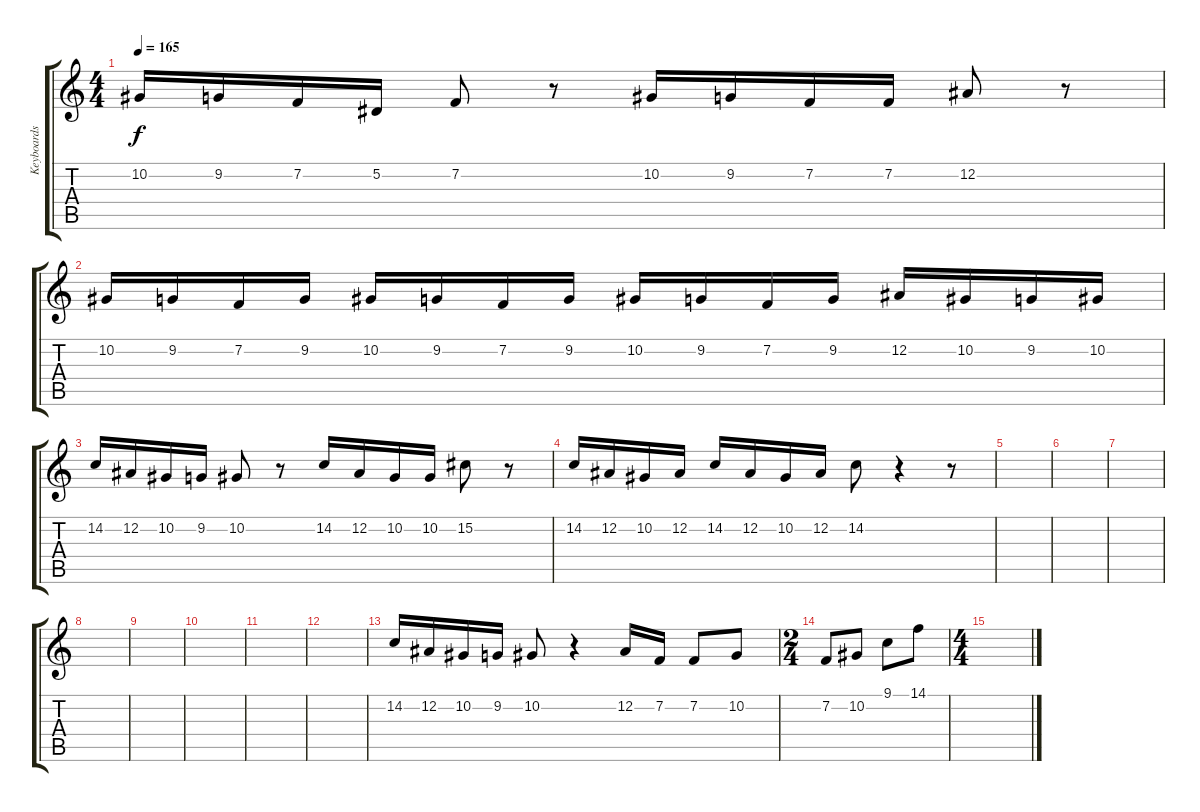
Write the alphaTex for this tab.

\track ("Keyboards" "Keyboards") {instrument stringensemble1}
\staff {score tabs}
\tuning (Eb4 Bb3 Gb3 Db3 Ab2 Eb2) {hide}
\ts (4 4)
\tempo 165
\clef g2
\ks c
10.2.16{dy f} 9.2.16 7.2.16 5.2.16 7.2.8 r.8 10.2.16 9.2.16 7.2.16 7.2.16 12.2.8 r.8 |
10.2.16 9.2.16 7.2.16 9.2.16 10.2.16 9.2.16 7.2.16 9.2.16 10.2.16 9.2.16 7.2.16 9.2.16 12.2.16 10.2.16 9.2.16 10.2.16 |
14.2.16 12.2.16 10.2.16 9.2.16 10.2.8 r.8 14.2.16 12.2.16 10.2.16 10.2.16 15.2.8 r.8 |
14.2.16 12.2.16 10.2.16 12.2.16 14.2.16 12.2.16 10.2.16 12.2.16 14.2.8 r.4 r.8 |
|
|
|
|
|
|
|
|
14.2.16 12.2.16 10.2.16 9.2.16 10.2.8 r.4 12.2.16 7.2.16 7.2.8 10.2.8 |
\ts (2 4)
7.2.8 10.2.8 9.1.8 14.1.8 |
\ts (4 4)
